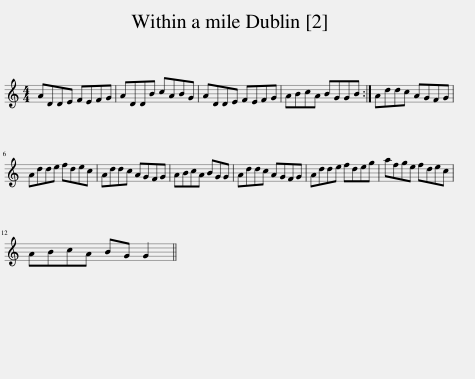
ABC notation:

X:1
L:1/8
M:4/4
I:linebreak $
K:C
V:1 treble
V:1
 ADDE FEFG | ADDB cABG | ADDE FEFG | ABcA BGGB :| Addc AGFG |$ %5
 Adde fdec | Addc AGFG | ABcA BGG | Addc AGFG | Adde fdeg | %10
 afge fdec |$ ABcA BG G2 || %12
